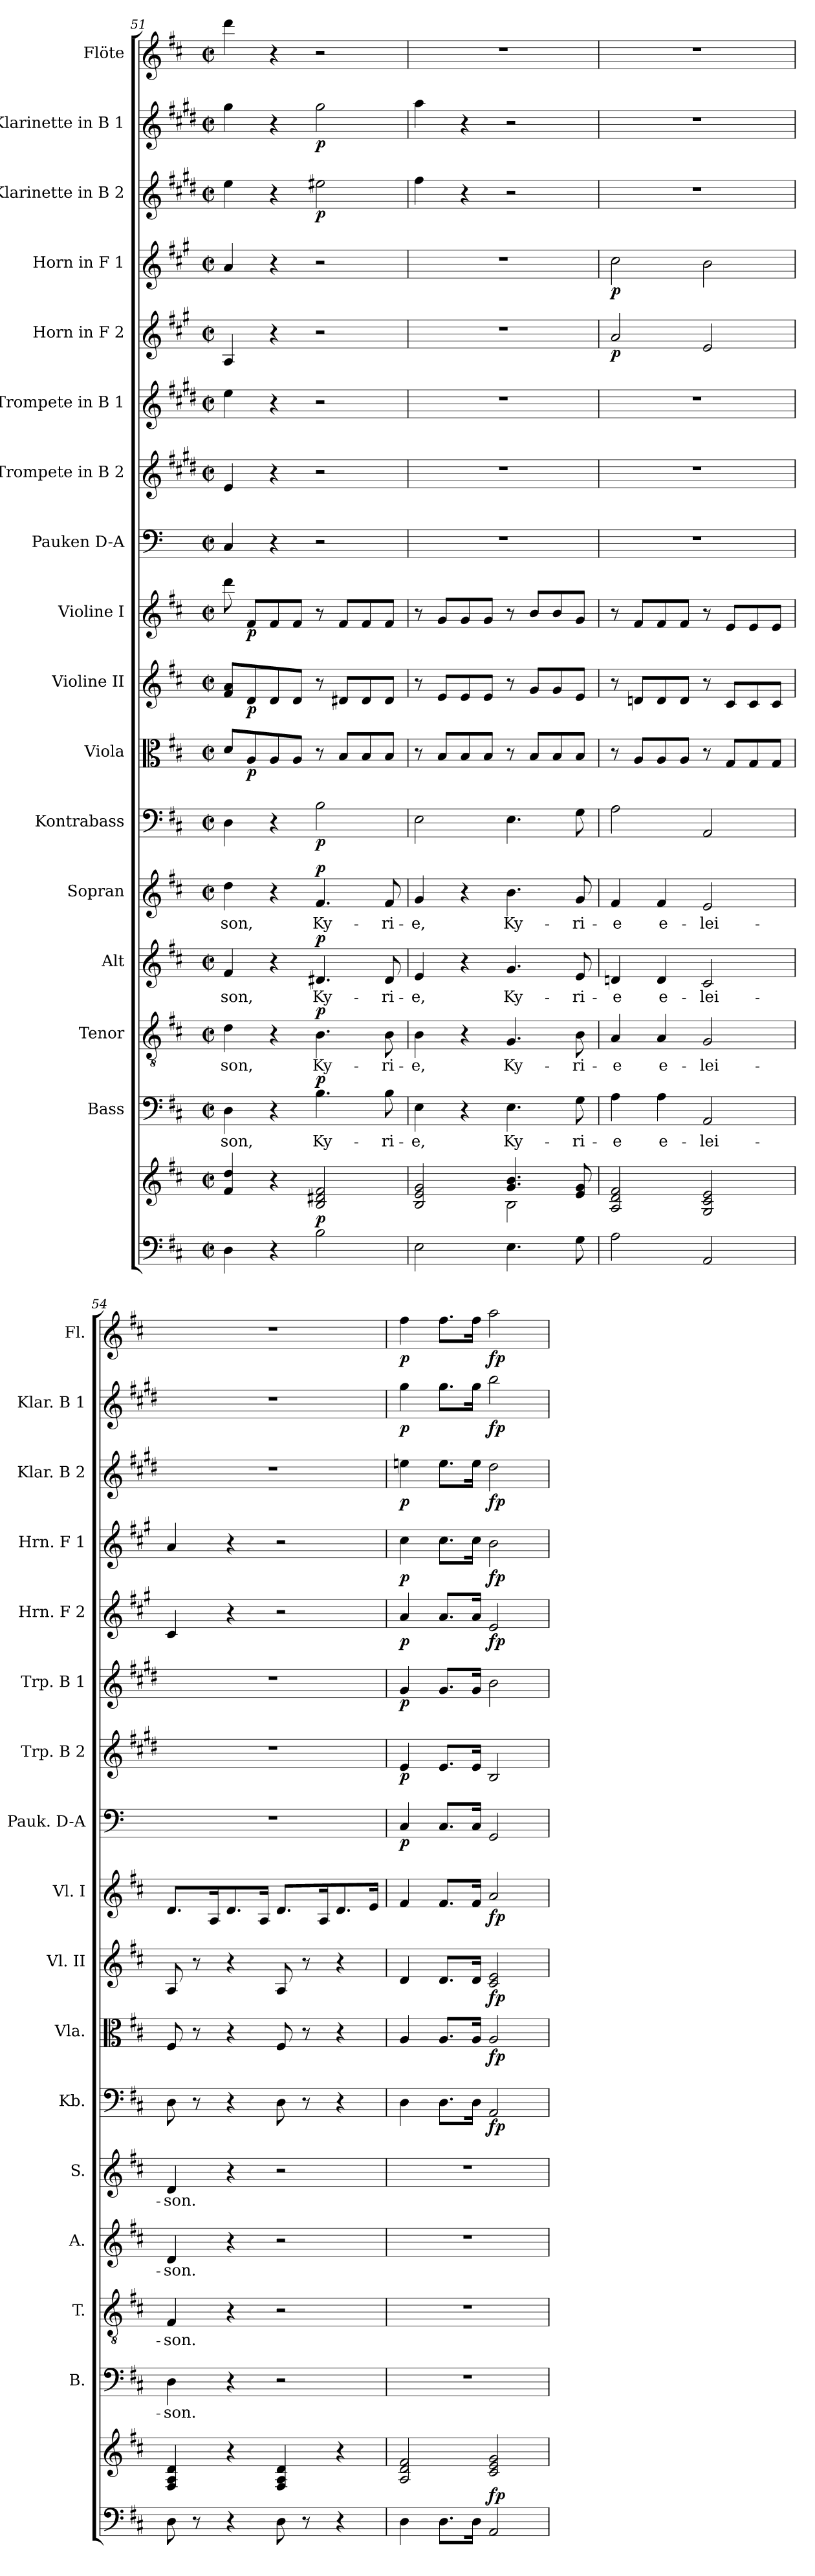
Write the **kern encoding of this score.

**kern	**kern	**dynam	**kern	**text	**dynam	**kern	**text	**dynam	**kern	**text	**dynam	**kern	**text	**dynam	**kern	**dynam	**kern	**dynam	**kern	**dynam	**kern	**dynam	**kern	**dynam	**kern	**dynam	**kern	**dynam	**kern	**dynam	**kern	**dynam	**kern	**dynam	**kern	**dynam	**kern	**dynam
*part17	*part17	*part17	*part16	*part16	*part16	*part15	*part15	*part15	*part14	*part14	*part14	*part13	*part13	*part13	*part12	*part12	*part11	*part11	*part10	*part10	*part9	*part9	*part8	*part8	*part7	*part7	*part6	*part6	*part5	*part5	*part4	*part4	*part3	*part3	*part2	*part2	*part1	*part1
*staff18	*staff17	*staff17/18	*staff16	*staff16	*staff16	*staff15	*staff15	*staff15	*staff14	*staff14	*staff14	*staff13	*staff13	*staff13	*staff12	*staff12	*staff11	*staff11	*staff10	*staff10	*staff9	*staff9	*staff8	*staff8	*staff7	*staff7	*staff6	*staff6	*staff5	*staff5	*staff4	*staff4	*staff3	*staff3	*staff2	*staff2	*staff1	*staff1
*	*	*	*I"Bass	*	*	*I"Tenor	*	*	*I"Alt	*	*	*I"Sopran	*	*	*I"Kontrabass	*	*I"Viola	*	*I"Violine II	*	*I"Violine I	*	*I"Pauken D-A	*	*I"Trompete in B 2	*	*I"Trompete in B 1	*	*I"Horn in F 2	*	*I"Horn in F 1	*	*I"Klarinette in B 2	*	*I"Klarinette in B 1	*	*I"Flöte	*
*	*	*	*I'B.	*	*	*I'T.	*	*	*I'A.	*	*	*I'S.	*	*	*I'Kb.	*	*I'Vla.	*	*I'Vl. II	*	*I'Vl. I	*	*I'Pauk. D-A	*	*I'Trp. B 2	*	*I'Trp. B 1	*	*I'Hrn. F 2	*	*I'Hrn. F 1	*	*I'Klar. B 2	*	*I'Klar. B 1	*	*I'Fl.	*
*clefF4	*clefG2	*	*clefF4	*	*	*clefGv2	*	*	*clefG2	*	*	*clefG2	*	*	*clefF4	*	*clefC3	*	*clefG2	*	*clefG2	*	*clefF4	*	*clefG2	*	*clefG2	*	*clefG2	*	*clefG2	*	*clefG2	*	*clefG2	*	*clefG2	*
*	*	*	*	*	*	*	*	*	*	*	*	*	*	*	*ITrd7c12	*	*	*	*	*	*	*	*ITrd-1c-2	*	*ITrd1c2	*	*ITrd1c2	*	*ITrd4c7	*	*ITrd4c7	*	*ITrd1c2	*	*ITrd1c2	*	*	*
*k[f#c#]	*k[f#c#]	*	*k[f#c#]	*	*	*k[f#c#]	*	*	*k[f#c#]	*	*	*k[f#c#]	*	*	*k[f#c#]	*	*k[f#c#]	*	*k[f#c#]	*	*k[f#c#]	*	*k[f#c#]	*	*k[f#c#]	*	*k[f#c#]	*	*k[f#c#]	*	*k[f#c#]	*	*k[f#c#]	*	*k[f#c#]	*	*k[f#c#]	*
*D:	*D:	*	*D:	*	*	*D:	*	*	*D:	*	*	*D:	*	*	*D:	*	*D:	*	*D:	*	*D:	*	*D:	*	*D:	*	*D:	*	*D:	*	*D:	*	*D:	*	*D:	*	*D:	*
*M2/2	*M2/2	*	*M2/2	*	*	*M2/2	*	*	*M2/2	*	*	*M2/2	*	*	*M2/2	*	*M2/2	*	*M2/2	*	*M2/2	*	*M2/2	*	*M2/2	*	*M2/2	*	*M2/2	*	*M2/2	*	*M2/2	*	*M2/2	*	*M2/2	*
*met(c|)	*met(c|)	*	*met(c|)	*	*	*met(c|)	*	*	*met(c|)	*	*	*met(c|)	*	*	*met(c|)	*	*met(c|)	*	*met(c|)	*	*met(c|)	*	*met(c|)	*	*met(c|)	*	*met(c|)	*	*met(c|)	*	*met(c|)	*	*met(c|)	*	*met(c|)	*	*met(c|)	*
=51	=51	=51	=51	=51	=51	=51	=51	=51	=51	=51	=51	=51	=51	=51	=51	=51	=51	=51	=51	=51	=51	=51	=51	=51	=51	=51	=51	=51	=51	=51	=51	=51	=51	=51	=51	=51	=51	=51
!	!	!	!	!LO:LY:b	!	!	!LO:LY:b	!	!	!LO:LY:b	!	!	!LO:LY:b	!	!	!	!	!	!	!	!	!	!	!	!	!	!	!	!	!	!	!	!	!	!	!	!	!
4D\	4f#/ 4dd/	.	4D\	-son,	.	4d\	-son,	.	4f#/	-son,	.	4dd\	-son,	.	4DD\	.	8d/L	.	8f#/ 8a/L	.	8ddd\	.	4D/	.	4d/	.	4dd\	.	4D/	.	4d/	.	4dd\	.	4ff#\	.	4ddd\	.
!	!	!	!	!	!	!	!	!	!	!	!	!	!	!	!	!	!	!LO:DY:b	!	!LO:DY:b	!	!LO:DY:b	!	!	!	!	!	!	!	!	!	!	!	!	!	!	!	!
.	.	.	.	.	.	.	.	.	.	.	.	.	.	.	.	.	8A/	p	8d/	p	8f#/L	p	.	.	.	.	.	.	.	.	.	.	.	.	.	.	.	.
4r	4r	.	4r	.	.	4r	.	.	4r	.	.	4r	.	.	4r	.	8A/	.	8d/	.	8f#/	.	4r	.	4r	.	4r	.	4r	.	4r	.	4r	.	4r	.	4r	.
.	.	.	.	.	.	.	.	.	.	.	.	.	.	.	.	.	8A/J	.	8d/J	.	8f#/J	.	.	.	.	.	.	.	.	.	.	.	.	.	.	.	.	.
!	!	!LO:DY:a=2	!	!LO:LY:b	!LO:DY:a	!	!LO:LY:b	!LO:DY:a	!	!LO:LY:b	!LO:DY:a	!	!LO:LY:b	!LO:DY:a	!	!LO:DY:b	!	!	!	!	!	!	!	!	!	!	!	!	!	!	!	!	!	!LO:DY:b	!	!LO:DY:b	!	!
2B\	2B/ 2d#X/ 2f#/	p	4.B\	Ky-	p	4.B\	Ky-	p	4.d#X/	Ky-	p	4.f#/	Ky-	p	2BB\	p	8r	.	8r	.	8r	.	2r	.	2r	.	2r	.	2r	.	2r	.	2dd#X\	p	2ff#\	p	2r	.
.	.	.	.	.	.	.	.	.	.	.	.	.	.	.	.	.	8B/L	.	8d#X/L	.	8f#/L	.	.	.	.	.	.	.	.	.	.	.	.	.	.	.	.	.
.	.	.	.	.	.	.	.	.	.	.	.	.	.	.	.	.	8B/	.	8d#/	.	8f#/	.	.	.	.	.	.	.	.	.	.	.	.	.	.	.	.	.
!	!	!	!	!LO:LY:b	!	!	!LO:LY:b	!	!	!LO:LY:b	!	!	!LO:LY:b	!	!	!	!	!	!	!	!	!	!	!	!	!	!	!	!	!	!	!	!	!	!	!	!	!
.	.	.	8B\	-ri-	.	8B\	-ri-	.	8d#/	-ri-	.	8f#/	-ri-	.	.	.	8B/J	.	8d#/J	.	8f#/J	.	.	.	.	.	.	.	.	.	.	.	.	.	.	.	.	.
!!LO:PB:g=z
=52	=52	=52	=52	=52	=52	=52	=52	=52	=52	=52	=52	=52	=52	=52	=52	=52	=52	=52	=52	=52	=52	=52	=52	=52	=52	=52	=52	=52	=52	=52	=52	=52	=52	=52	=52	=52	=52	=52
*	*^	*	*	*	*	*	*	*	*	*	*	*	*	*	*	*	*	*	*	*	*	*	*	*	*	*	*	*	*	*	*	*	*	*	*	*	*	*
!	!	!	!	!	!LO:LY:b	!	!	!LO:LY:b	!	!	!LO:LY:b	!	!	!LO:LY:b	!	!	!	!	!	!	!	!	!	!	!	!	!	!	!	!	!	!	!	!	!	!	!	!	!
2E\	2B/ 2e/ 2g/	2ryy	.	4E\	-e,	.	4B\	-e,	.	4e/	-e,	.	4g/	-e,	.	2EE\	.	8r	.	8r	.	8r	.	1r	.	1r	.	1r	.	1r	.	1r	.	4ee\	.	4gg\	.	1r	.
.	.	.	.	.	.	.	.	.	.	.	.	.	.	.	.	.	.	8B/L	.	8e/L	.	8g/L	.	.	.	.	.	.	.	.	.	.	.	.	.	.	.	.	.
.	.	.	.	4r	.	.	4r	.	.	4r	.	.	4r	.	.	.	.	8B/	.	8e/	.	8g/	.	.	.	.	.	.	.	.	.	.	.	4r	.	4r	.	.	.
.	.	.	.	.	.	.	.	.	.	.	.	.	.	.	.	.	.	8B/J	.	8e/J	.	8g/J	.	.	.	.	.	.	.	.	.	.	.	.	.	.	.	.	.
!	!	!	!	!	!LO:LY:b	!	!	!LO:LY:b	!	!	!LO:LY:b	!	!	!LO:LY:b	!	!	!	!	!	!	!	!	!	!	!	!	!	!	!	!	!	!	!	!	!	!	!	!	!
4.E\	4.g/ 4.b/	2B\	.	4.E\	Ky-	.	4.G/	Ky-	.	4.g/	Ky-	.	4.b\	Ky-	.	4.EE\	.	8r	.	8r	.	8r	.	.	.	.	.	.	.	.	.	.	.	2r	.	2r	.	.	.
.	.	.	.	.	.	.	.	.	.	.	.	.	.	.	.	.	.	8B/L	.	8g/L	.	8b/L	.	.	.	.	.	.	.	.	.	.	.	.	.	.	.	.	.
.	.	.	.	.	.	.	.	.	.	.	.	.	.	.	.	.	.	8B/	.	8g/	.	8b/	.	.	.	.	.	.	.	.	.	.	.	.	.	.	.	.	.
!	!	!	!	!	!LO:LY:b	!	!	!LO:LY:b	!	!	!LO:LY:b	!	!	!LO:LY:b	!	!	!	!	!	!	!	!	!	!	!	!	!	!	!	!	!	!	!	!	!	!	!	!	!
8G\	8e/ 8g/	.	.	8G\	-ri-	.	8B\	-ri-	.	8e/	-ri-	.	8g/	-ri-	.	8GG\	.	8B/J	.	8e/J	.	8g/J	.	.	.	.	.	.	.	.	.	.	.	.	.	.	.	.	.
*	*v	*v	*	*	*	*	*	*	*	*	*	*	*	*	*	*	*	*	*	*	*	*	*	*	*	*	*	*	*	*	*	*	*	*	*	*	*	*	*
=53	=53	=53	=53	=53	=53	=53	=53	=53	=53	=53	=53	=53	=53	=53	=53	=53	=53	=53	=53	=53	=53	=53	=53	=53	=53	=53	=53	=53	=53	=53	=53	=53	=53	=53	=53	=53	=53	=53
!	!	!	!	!LO:LY:b	!	!	!LO:LY:b	!	!	!LO:LY:b	!	!	!LO:LY:b	!	!	!	!	!	!	!	!	!	!	!	!	!	!	!	!	!LO:DY:b	!	!LO:DY:b	!	!	!	!	!	!
2A\	2A/ 2d/ 2f#/	.	4A\	-e	.	4A/	-e	.	4dn/	-e	.	4f#/	-e	.	2AA\	.	8r	.	8r	.	8r	.	1r	.	1r	.	1r	.	2d/	p	2f#\	p	1r	.	1r	.	1r	.
.	.	.	.	.	.	.	.	.	.	.	.	.	.	.	.	.	8A/L	.	8dn/L	.	8f#/L	.	.	.	.	.	.	.	.	.	.	.	.	.	.	.	.	.
!	!	!	!	!LO:LY:b	!	!	!LO:LY:b	!	!	!LO:LY:b	!	!	!LO:LY:b	!	!	!	!	!	!	!	!	!	!	!	!	!	!	!	!	!	!	!	!	!	!	!	!	!
.	.	.	4A\	e-	.	4A/	e-	.	4d/	e-	.	4f#/	e-	.	.	.	8A/	.	8d/	.	8f#/	.	.	.	.	.	.	.	.	.	.	.	.	.	.	.	.	.
.	.	.	.	.	.	.	.	.	.	.	.	.	.	.	.	.	8A/J	.	8d/J	.	8f#/J	.	.	.	.	.	.	.	.	.	.	.	.	.	.	.	.	.
!	!	!	!	!LO:LY:b	!	!	!LO:LY:b	!	!	!LO:LY:b	!	!	!LO:LY:b	!	!	!	!	!	!	!	!	!	!	!	!	!	!	!	!	!	!	!	!	!	!	!	!	!
2AA/	2G/ 2c#/ 2e/	.	2AA/	-lei-	.	2G/	-lei-	.	2c#/	-lei-	.	2e/	-lei-	.	2AAA/	.	8r	.	8r	.	8r	.	.	.	.	.	.	.	2A/	.	2e\	.	.	.	.	.	.	.
.	.	.	.	.	.	.	.	.	.	.	.	.	.	.	.	.	8G/L	.	8c#/L	.	8e/L	.	.	.	.	.	.	.	.	.	.	.	.	.	.	.	.	.
.	.	.	.	.	.	.	.	.	.	.	.	.	.	.	.	.	8G/	.	8c#/	.	8e/	.	.	.	.	.	.	.	.	.	.	.	.	.	.	.	.	.
.	.	.	.	.	.	.	.	.	.	.	.	.	.	.	.	.	8G/J	.	8c#/J	.	8e/J	.	.	.	.	.	.	.	.	.	.	.	.	.	.	.	.	.
=54	=54	=54	=54	=54	=54	=54	=54	=54	=54	=54	=54	=54	=54	=54	=54	=54	=54	=54	=54	=54	=54	=54	=54	=54	=54	=54	=54	=54	=54	=54	=54	=54	=54	=54	=54	=54	=54	=54
!	!	!	!	!LO:LY:b	!	!	!LO:LY:b	!	!	!LO:LY:b	!	!	!LO:LY:b	!	!	!	!	!	!	!	!	!	!	!	!	!	!	!	!	!	!	!	!	!	!	!	!	!
8D\	4F#/ 4A/ 4d/	.	4D\	-son.	.	4F#/	-son.	.	4d/	-son.	.	4d/	-son.	.	8DD\	.	8F#/	.	8A/	.	8.d/L	.	1r	.	1r	.	1r	.	4F#/	.	4d/	.	1r	.	1r	.	1r	.
8r	.	.	.	.	.	.	.	.	.	.	.	.	.	.	8r	.	8r	.	8r	.	.	.	.	.	.	.	.	.	.	.	.	.	.	.	.	.	.	.
.	.	.	.	.	.	.	.	.	.	.	.	.	.	.	.	.	.	.	.	.	16A/k	.	.	.	.	.	.	.	.	.	.	.	.	.	.	.	.	.
4r	4r	.	4r	.	.	4r	.	.	4r	.	.	4r	.	.	4r	.	4r	.	4r	.	8.d/	.	.	.	.	.	.	.	4r	.	4r	.	.	.	.	.	.	.
.	.	.	.	.	.	.	.	.	.	.	.	.	.	.	.	.	.	.	.	.	16A/Jk	.	.	.	.	.	.	.	.	.	.	.	.	.	.	.	.	.
8D\	4F#/ 4A/ 4d/	.	2r	.	.	2r	.	.	2r	.	.	2r	.	.	8DD\	.	8F#/	.	8A/	.	8.d/L	.	.	.	.	.	.	.	2r	.	2r	.	.	.	.	.	.	.
8r	.	.	.	.	.	.	.	.	.	.	.	.	.	.	8r	.	8r	.	8r	.	.	.	.	.	.	.	.	.	.	.	.	.	.	.	.	.	.	.
.	.	.	.	.	.	.	.	.	.	.	.	.	.	.	.	.	.	.	.	.	16A/k	.	.	.	.	.	.	.	.	.	.	.	.	.	.	.	.	.
4r	4r	.	.	.	.	.	.	.	.	.	.	.	.	.	4r	.	4r	.	4r	.	8.d/	.	.	.	.	.	.	.	.	.	.	.	.	.	.	.	.	.
.	.	.	.	.	.	.	.	.	.	.	.	.	.	.	.	.	.	.	.	.	16e/Jk	.	.	.	.	.	.	.	.	.	.	.	.	.	.	.	.	.
=55	=55	=55	=55	=55	=55	=55	=55	=55	=55	=55	=55	=55	=55	=55	=55	=55	=55	=55	=55	=55	=55	=55	=55	=55	=55	=55	=55	=55	=55	=55	=55	=55	=55	=55	=55	=55	=55	=55
!	!	!	!	!	!	!	!	!	!	!	!	!	!	!	!	!	!	!	!	!	!	!	!	!LO:DY:b	!	!LO:DY:b	!	!LO:DY:b	!	!LO:DY:b	!	!LO:DY:b	!	!LO:DY:b	!	!LO:DY:b	!	!LO:DY:b
4D\	2A/ 2d/ 2f#/	.	1r	.	.	1r	.	.	1r	.	.	1r	.	.	4DD\	.	4A/	.	4d/	.	4f#/	.	4D/	p	4d/	p	4f#/	p	4d/	p	4f#\	p	4ddn\	p	4ff#\	p	4ff#\	p
8.D\L	.	.	.	.	.	.	.	.	.	.	.	.	.	.	8.DD\L	.	8.A/L	.	8.d/L	.	8.f#/L	.	8.D/L	.	8.d/L	.	8.f#/L	.	8.d/L	.	8.f#\L	.	8.dd\L	.	8.ff#\L	.	8.ff#\L	.
16D\Jk	.	.	.	.	.	.	.	.	.	.	.	.	.	.	16DD\Jk	.	16A/Jk	.	16d/Jk	.	16f#/Jk	.	16D/Jk	.	16d/Jk	.	16f#/Jk	.	16d/Jk	.	16f#\Jk	.	16dd\Jk	.	16ff#\Jk	.	16ff#\Jk	.
!	!	!LO:DY:a=2	!	!	!	!	!	!	!	!	!	!	!	!	!	!LO:DY:b	!	!LO:DY:b	!	!LO:DY:b	!	!LO:DY:b	!	!	!	!	!	!	!	!LO:DY:b	!	!LO:DY:b	!	!LO:DY:b	!	!LO:DY:b	!	!LO:DY:b
2AA/	2c#/ 2e/ 2g/	fp	.	.	.	.	.	.	.	.	.	.	.	.	2AAA/	fp	2A/	fp	2c#/ 2e/	fp	2a/	fp	2AA/	.	2A/	.	2a\	.	2A/	fp	2e\	fp	2cc#\	fp	2aa\	fp	2aa\	fp
=	=	=	=	=	=	=	=	=	=	=	=	=	=	=	=	=	=	=	=	=	=	=	=	=	=	=	=	=	=	=	=	=	=	=	=	=	=	=
*-	*-	*-	*-	*-	*-	*-	*-	*-	*-	*-	*-	*-	*-	*-	*-	*-	*-	*-	*-	*-	*-	*-	*-	*-	*-	*-	*-	*-	*-	*-	*-	*-	*-	*-	*-	*-	*-	*-
